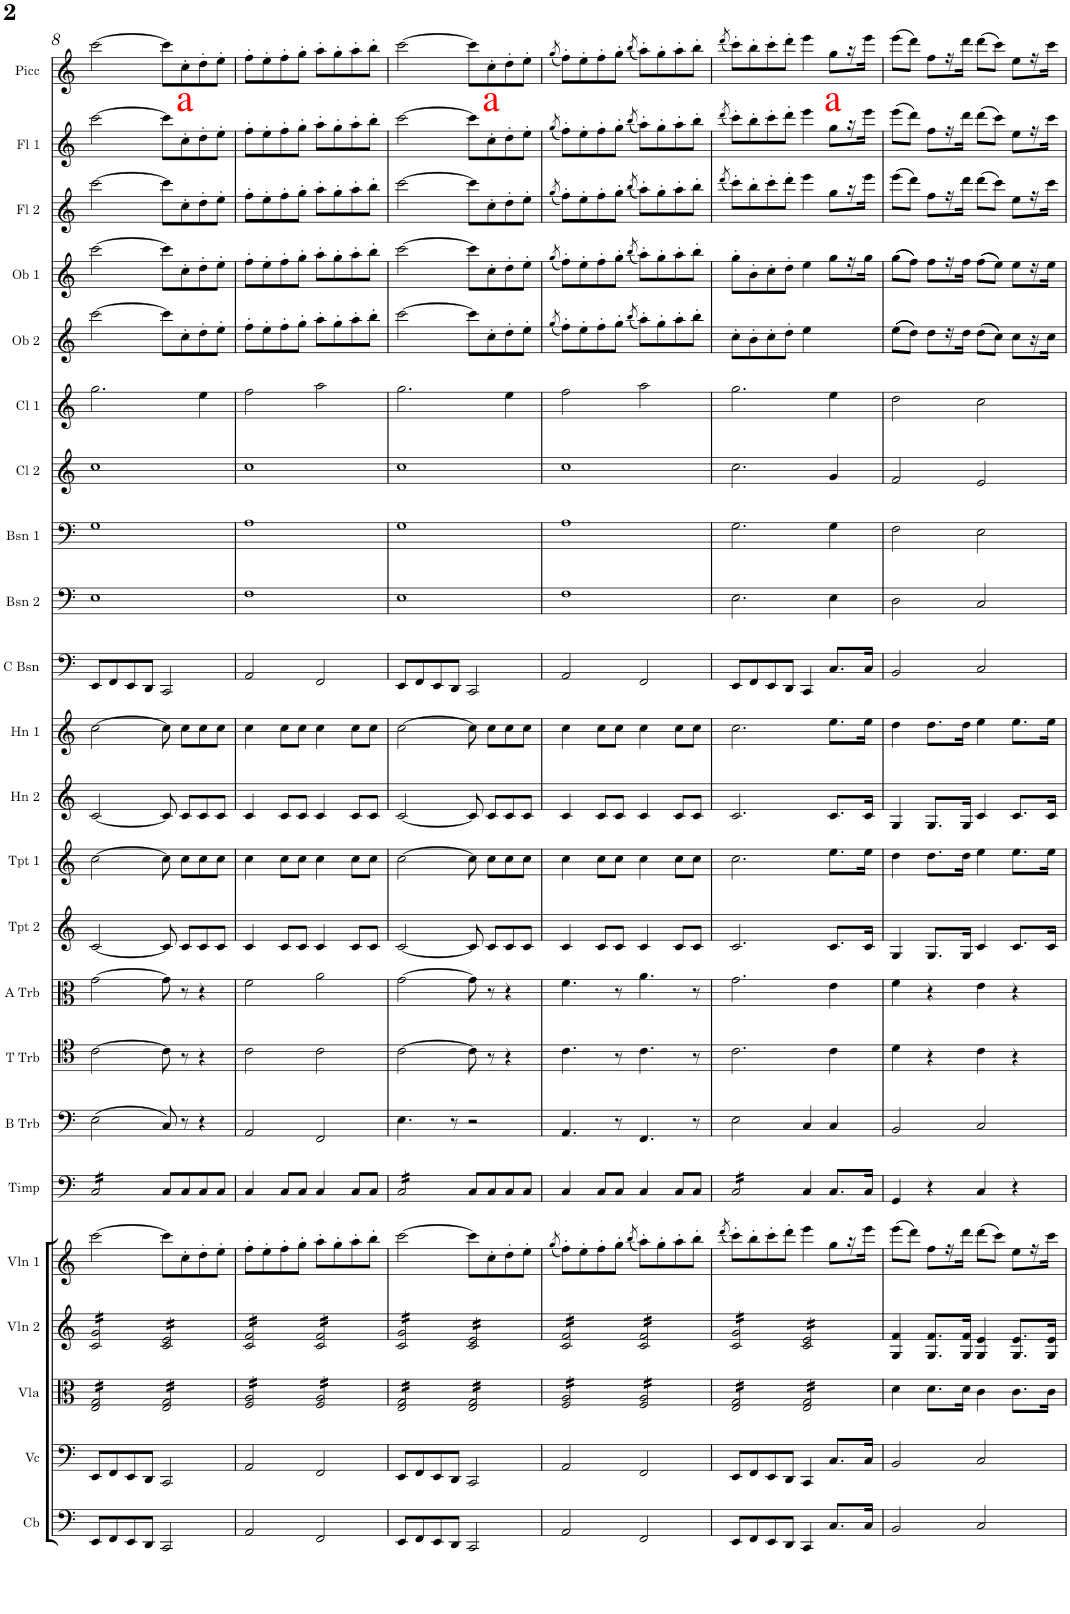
**kern	**kern	**kern	**kern	**kern	**kern	**kern	**kern	**kern	**kern	**kern	**kern	**kern	**kern	**kern	**kern	**kern	**kern	**kern	**kern	**kern	**kern	**kern	**text
*part23	*part22	*part21	*part20	*part19	*part18	*part17	*part16	*part15	*part14	*part13	*part12	*part11	*part10	*part9	*part8	*part7	*part6	*part5	*part4	*part3	*part2	*part1	*part1
*staff23	*staff22	*staff21	*staff20	*staff19	*staff18	*staff17	*staff16	*staff15	*staff14	*staff13	*staff12	*staff11	*staff10	*staff9	*staff8	*staff7	*staff6	*staff5	*staff4	*staff3	*staff2	*staff1	*staff1
*I"Contrabass	*I"Violoncello	*I"Viola	*I"Violin 2	*I"Violin 1	*I"C, G Timpani	*I"Bass Trombone	*I"Tenor Trombone	*I"Alto Trombone	*I"C Trumpet 2	*I"C Trumpet 1	*I"C Horn 2	*I"C Horn 1	*I"Contrabassoon	*I"Bassoon 2	*I"Bassoon 1	*I"C Clarinet 2	*I"C Clarinet 1	*I"Oboe 2	*I"Oboe 1	*I"Flute 2	*I"Flute 1	*I"Piccolo	*
*I'Cb	*I'Vc	*I'Vla	*I'Vln 2	*I'Vln 1	*I'Timp	*I'B Trb	*I'T Trb	*I'A Trb	*I'Tpt 2	*I'Tpt 1	*I'Hn 2	*I'Hn 1	*I'C Bsn	*I'Bsn 2	*I'Bsn 1	*I'Cl 2	*I'Cl 1	*I'Ob 2	*I'Ob 1	*I'Fl 2	*I'Fl 1	*I'Picc	*
!!LO:PB:g=z
*clefF4	*clefF4	*clefC3	*clefG2	*clefG2	*clefF4	*clefF4	*clefC4	*clefC3	*clefG2	*clefG2	*clefG2	*clefG2	*clefF4	*clefF4	*clefF4	*clefG2	*clefG2	*clefG2	*clefG2	*clefG2	*clefG2	*clefG2	*
*Trd7c12	*	*	*	*	*	*	*	*	*	*	*Trd7c12	*Trd7c12	*Trd7c12	*	*	*Trd1c2	*Trd1c2	*	*	*	*	*Trd-7c-12	*
*k[]	*k[]	*k[]	*k[]	*k[]	*k[]	*k[]	*k[]	*k[]	*k[]	*k[]	*k[]	*k[]	*k[]	*k[]	*k[]	*k[]	*k[]	*k[]	*k[]	*k[]	*k[]	*k[]	*
*M4/4	*M4/4	*M4/4	*M4/4	*M4/4	*M4/4	*M4/4	*M4/4	*M4/4	*M4/4	*M4/4	*M4/4	*M4/4	*M4/4	*M4/4	*M4/4	*M4/4	*M4/4	*M4/4	*M4/4	*M4/4	*M4/4	*M4/4	*
*met(c)	*met(c)	*met(c)	*met(c)	*met(c)	*met(c)	*met(c)	*met(c)	*met(c)	*met(c)	*met(c)	*met(c)	*met(c)	*met(c)	*met(c)	*met(c)	*met(c)	*met(c)	*met(c)	*met(c)	*met(c)	*met(c)	*met(c)	*
=8	=8	=8	=8	=8	=8	=8	=8	=8	=8	=8	=8	=8	=8	=8	=8	=8	=8	=8	=8	=8	=8	=8	=8
*	*	*tremolo	*	*	*	*	*	*	*	*	*	*	*	*	*	*	*	*	*	*	*	*	*
*	*	*	*tremolo	*	*	*	*	*	*	*	*	*	*	*	*	*	*	*	*	*	*	*	*
*	*	*	*	*	*tremolo	*	*	*	*	*	*	*	*	*	*	*	*	*	*	*	*	*	*
8EE/L	8EE/L	16E/ 16G/LL	16c/ 16g/LL	[2ccc\	16C/LL	(2E\	[2c\	[2g\	[2c/	[2cc\	[2c/	[2cc\	8EE/L	1E	1G	1cc	2.gg\	[2ccc\	[2ccc\	[2ccc\	[2ccc\	[2ccc\	.
.	.	16E/ 16G/	16c/ 16g/	.	16C/	.	.	.	.	.	.	.	.	.	.	.	.	.	.	.	.	.	.
8FF/	8FF/	16E/ 16G/	16c/ 16g/	.	16C/	.	.	.	.	.	.	.	8FF/	.	.	.	.	.	.	.	.	.	.
.	.	16E/ 16G/	16c/ 16g/	.	16C/	.	.	.	.	.	.	.	.	.	.	.	.	.	.	.	.	.	.
8EE/	8EE/	16E/ 16G/	16c/ 16g/	.	16C/	.	.	.	.	.	.	.	8EE/	.	.	.	.	.	.	.	.	.	.
.	.	16E/ 16G/	16c/ 16g/	.	16C/	.	.	.	.	.	.	.	.	.	.	.	.	.	.	.	.	.	.
8DD/J	8DD/J	16E/ 16G/	16c/ 16g/	.	16C/	.	.	.	.	.	.	.	8DD/J	.	.	.	.	.	.	.	.	.	.
.	.	16E/ 16G/JJ	16c/ 16g/JJ	.	16C/JJ	.	.	.	.	.	.	.	.	.	.	.	.	.	.	.	.	.	.
*	*	*	*	*	*Xtremolo	*	*	*	*	*	*	*	*	*	*	*	*	*	*	*	*	*	*
2CC/	2CC/	16E/ 16G/LL	16c/ 16e/LL	8ccc\L]	8C/L	8C/)	8c\]	8g\]	8c/]	8cc\]	8c/]	8cc\]	2CC/	.	.	.	.	8ccc\L]	8ccc\L]	8ccc\L]	8ccc\L]	8ccc\L]	.
.	.	16E/ 16G/	16c/ 16e/	.	.	.	.	.	.	.	.	.	.	.	.	.	.	.	.	.	.	.	.
!	!	!	!	!	!	!	!	!	!	!	!	!	!	!	!	!	!	!	!	!	!	!	!LO:LY:b:color=#FF0000
.	.	16E/ 16G/	16c/ 16e/	8cc'\	8C/	8r	8r	8r	8c/L	8cc\L	8c/L	8cc\L	.	.	.	.	.	8cc'\	8cc'\	8cc'\	8cc'\	8cc'\	a
.	.	16E/ 16G/	16c/ 16e/	.	.	.	.	.	.	.	.	.	.	.	.	.	.	.	.	.	.	.	.
.	.	16E/ 16G/	16c/ 16e/	8dd'\	8C/	4r	4r	4r	8c/	8cc\	8c/	8cc\	.	.	.	.	4ee\	8dd'\	8dd'\	8dd'\	8dd'\	8dd'\	.
.	.	16E/ 16G/	16c/ 16e/	.	.	.	.	.	.	.	.	.	.	.	.	.	.	.	.	.	.	.	.
.	.	16E/ 16G/	16c/ 16e/	8ee'\J	8C/J	.	.	.	8c/J	8cc\J	8c/J	8cc\J	.	.	.	.	.	8ee'\J	8ee'\J	8ee'\J	8ee'\J	8ee'\J	.
.	.	16E/ 16G/JJ	16c/ 16e/JJ	.	.	.	.	.	.	.	.	.	.	.	.	.	.	.	.	.	.	.	.
=9	=9	=9	=9	=9	=9	=9	=9	=9	=9	=9	=9	=9	=9	=9	=9	=9	=9	=9	=9	=9	=9	=9	=9
2AA/	2AA/	16F/ 16A/LL	16c/ 16f/LL	8ff'\L	4C/	2AA/	2c\	2f\	4c/	4cc\	4c/	4cc\	2AA/	1F	1A	1cc	2ff\	8ff'\L	8ff'\L	8ff'\L	8ff'\L	8ff'\L	.
.	.	16F/ 16A/	16c/ 16f/	.	.	.	.	.	.	.	.	.	.	.	.	.	.	.	.	.	.	.	.
.	.	16F/ 16A/	16c/ 16f/	8ee'\	.	.	.	.	.	.	.	.	.	.	.	.	.	8ee'\	8ee'\	8ee'\	8ee'\	8ee'\	.
.	.	16F/ 16A/	16c/ 16f/	.	.	.	.	.	.	.	.	.	.	.	.	.	.	.	.	.	.	.	.
.	.	16F/ 16A/	16c/ 16f/	8ff'\	8C/L	.	.	.	8c/L	8cc\L	8c/L	8cc\L	.	.	.	.	.	8ff'\	8ff'\	8ff'\	8ff'\	8ff'\	.
.	.	16F/ 16A/	16c/ 16f/	.	.	.	.	.	.	.	.	.	.	.	.	.	.	.	.	.	.	.	.
.	.	16F/ 16A/	16c/ 16f/	8gg'\J	8C/J	.	.	.	8c/J	8cc\J	8c/J	8cc\J	.	.	.	.	.	8gg'\J	8gg'\J	8gg'\J	8gg'\J	8gg'\J	.
.	.	16F/ 16A/JJ	16c/ 16f/JJ	.	.	.	.	.	.	.	.	.	.	.	.	.	.	.	.	.	.	.	.
2FF/	2FF/	16F/ 16A/LL	16c/ 16f/LL	8aa'\L	4C/	2FF/	2c\	2a\	4c/	4cc\	4c/	4cc\	2FF/	.	.	.	2aa\	8aa'\L	8aa'\L	8aa'\L	8aa'\L	8aa'\L	.
.	.	16F/ 16A/	16c/ 16f/	.	.	.	.	.	.	.	.	.	.	.	.	.	.	.	.	.	.	.	.
.	.	16F/ 16A/	16c/ 16f/	8gg'\	.	.	.	.	.	.	.	.	.	.	.	.	.	8gg'\	8gg'\	8gg'\	8gg'\	8gg'\	.
.	.	16F/ 16A/	16c/ 16f/	.	.	.	.	.	.	.	.	.	.	.	.	.	.	.	.	.	.	.	.
.	.	16F/ 16A/	16c/ 16f/	8aa'\	8C/L	.	.	.	8c/L	8cc\L	8c/L	8cc\L	.	.	.	.	.	8aa'\	8aa'\	8aa'\	8aa'\	8aa'\	.
.	.	16F/ 16A/	16c/ 16f/	.	.	.	.	.	.	.	.	.	.	.	.	.	.	.	.	.	.	.	.
.	.	16F/ 16A/	16c/ 16f/	8bb'\J	8C/J	.	.	.	8c/J	8cc\J	8c/J	8cc\J	.	.	.	.	.	8bb'\J	8bb'\J	8bb'\J	8bb'\J	8bb'\J	.
.	.	16F/ 16A/JJ	16c/ 16f/JJ	.	.	.	.	.	.	.	.	.	.	.	.	.	.	.	.	.	.	.	.
=10	=10	=10	=10	=10	=10	=10	=10	=10	=10	=10	=10	=10	=10	=10	=10	=10	=10	=10	=10	=10	=10	=10	=10
*	*	*	*	*	*tremolo	*	*	*	*	*	*	*	*	*	*	*	*	*	*	*	*	*	*
8EE/L	8EE/L	16E/ 16G/LL	16c/ 16g/LL	[2ccc\	16C/LL	4.E\	[2c\	[2g\	[2c/	[2cc\	[2c/	[2cc\	8EE/L	1E	1G	1cc	2.gg\	[2ccc\	[2ccc\	[2ccc\	[2ccc\	[2ccc\	.
.	.	16E/ 16G/	16c/ 16g/	.	16C/	.	.	.	.	.	.	.	.	.	.	.	.	.	.	.	.	.	.
8FF/	8FF/	16E/ 16G/	16c/ 16g/	.	16C/	.	.	.	.	.	.	.	8FF/	.	.	.	.	.	.	.	.	.	.
.	.	16E/ 16G/	16c/ 16g/	.	16C/	.	.	.	.	.	.	.	.	.	.	.	.	.	.	.	.	.	.
8EE/	8EE/	16E/ 16G/	16c/ 16g/	.	16C/	.	.	.	.	.	.	.	8EE/	.	.	.	.	.	.	.	.	.	.
.	.	16E/ 16G/	16c/ 16g/	.	16C/	.	.	.	.	.	.	.	.	.	.	.	.	.	.	.	.	.	.
8DD/J	8DD/J	16E/ 16G/	16c/ 16g/	.	16C/	8r	.	.	.	.	.	.	8DD/J	.	.	.	.	.	.	.	.	.	.
.	.	16E/ 16G/JJ	16c/ 16g/JJ	.	16C/JJ	.	.	.	.	.	.	.	.	.	.	.	.	.	.	.	.	.	.
*	*	*	*	*	*Xtremolo	*	*	*	*	*	*	*	*	*	*	*	*	*	*	*	*	*	*
2CC/	2CC/	16E/ 16G/LL	16c/ 16e/LL	8ccc\L]	8C/L	2r	8c\]	8g\]	8c/]	8cc\]	8c/]	8cc\]	2CC/	.	.	.	.	8ccc\L]	8ccc\L]	8ccc\L]	8ccc\L]	8ccc\L]	.
.	.	16E/ 16G/	16c/ 16e/	.	.	.	.	.	.	.	.	.	.	.	.	.	.	.	.	.	.	.	.
!	!	!	!	!	!	!	!	!	!	!	!	!	!	!	!	!	!	!	!	!	!	!	!LO:LY:b:color=#FF0000
.	.	16E/ 16G/	16c/ 16e/	8cc'\	8C/	.	8r	8r	8c/L	8cc\L	8c/L	8cc\L	.	.	.	.	.	8cc'\	8cc'\	8cc'\	8cc'\	8cc'\	a
.	.	16E/ 16G/	16c/ 16e/	.	.	.	.	.	.	.	.	.	.	.	.	.	.	.	.	.	.	.	.
.	.	16E/ 16G/	16c/ 16e/	8dd'\	8C/	.	4r	4r	8c/	8cc\	8c/	8cc\	.	.	.	.	4ee\	8dd'\	8dd'\	8dd'\	8dd'\	8dd'\	.
.	.	16E/ 16G/	16c/ 16e/	.	.	.	.	.	.	.	.	.	.	.	.	.	.	.	.	.	.	.	.
.	.	16E/ 16G/	16c/ 16e/	8ee'\J	8C/J	.	.	.	8c/J	8cc\J	8c/J	8cc\J	.	.	.	.	.	8ee'\J	8ee'\J	8ee'\J	8ee'\J	8ee'\J	.
.	.	16E/ 16G/JJ	16c/ 16e/JJ	.	.	.	.	.	.	.	.	.	.	.	.	.	.	.	.	.	.	.	.
=11	=11	=11	=11	=11	=11	=11	=11	=11	=11	=11	=11	=11	=11	=11	=11	=11	=11	=11	=11	=11	=11	=11	=11
.	.	.	.	(8qgg/	.	.	.	.	.	.	.	.	.	.	.	.	.	(8qgg/	(8qgg/	(8qgg/	(8qgg/	(8qgg/	.
2AA/	2AA/	16F/ 16A/LL	16c/ 16f/LL	8ff'\L)	4C/	4.AA/	4.c\	4.f\	4c/	4cc\	4c/	4cc\	2AA/	1F	1A	1cc	2ff\	8ff'\L)	8ff'\L)	8ff'\L)	8ff'\L)	8ff'\L)	.
.	.	16F/ 16A/	16c/ 16f/	.	.	.	.	.	.	.	.	.	.	.	.	.	.	.	.	.	.	.	.
.	.	16F/ 16A/	16c/ 16f/	8ee'\	.	.	.	.	.	.	.	.	.	.	.	.	.	8ee'\	8ee'\	8ee'\	8ee'\	8ee'\	.
.	.	16F/ 16A/	16c/ 16f/	.	.	.	.	.	.	.	.	.	.	.	.	.	.	.	.	.	.	.	.
.	.	16F/ 16A/	16c/ 16f/	8ff'\	8C/L	.	.	.	8c/L	8cc\L	8c/L	8cc\L	.	.	.	.	.	8ff'\	8ff'\	8ff'\	8ff'\	8ff'\	.
.	.	16F/ 16A/	16c/ 16f/	.	.	.	.	.	.	.	.	.	.	.	.	.	.	.	.	.	.	.	.
.	.	16F/ 16A/	16c/ 16f/	8gg'\J	8C/J	8r	8r	8r	8c/J	8cc\J	8c/J	8cc\J	.	.	.	.	.	8gg'\J	8gg'\J	8gg'\J	8gg'\J	8gg'\J	.
.	.	16F/ 16A/JJ	16c/ 16f/JJ	.	.	.	.	.	.	.	.	.	.	.	.	.	.	.	.	.	.	.	.
.	.	.	.	(8qbb/	.	.	.	.	.	.	.	.	.	.	.	.	.	(8qbb/	(8qbb/	(8qbb/	(8qbb/	(8qbb/	.
2FF/	2FF/	16F/ 16A/LL	16c/ 16f/LL	8aa'\L)	4C/	4.FF/	4.c\	4.a\	4c/	4cc\	4c/	4cc\	2FF/	.	.	.	2aa\	8aa'\L)	8aa'\L)	8aa'\L)	8aa'\L)	8aa'\L)	.
.	.	16F/ 16A/	16c/ 16f/	.	.	.	.	.	.	.	.	.	.	.	.	.	.	.	.	.	.	.	.
.	.	16F/ 16A/	16c/ 16f/	8gg'\	.	.	.	.	.	.	.	.	.	.	.	.	.	8gg'\	8gg'\	8gg'\	8gg'\	8gg'\	.
.	.	16F/ 16A/	16c/ 16f/	.	.	.	.	.	.	.	.	.	.	.	.	.	.	.	.	.	.	.	.
.	.	16F/ 16A/	16c/ 16f/	8aa'\	8C/L	.	.	.	8c/L	8cc\L	8c/L	8cc\L	.	.	.	.	.	8aa'\	8aa'\	8aa'\	8aa'\	8aa'\	.
.	.	16F/ 16A/	16c/ 16f/	.	.	.	.	.	.	.	.	.	.	.	.	.	.	.	.	.	.	.	.
.	.	16F/ 16A/	16c/ 16f/	8bb'\J	8C/J	8r	8r	8r	8c/J	8cc\J	8c/J	8cc\J	.	.	.	.	.	8bb'\J	8bb'\J	8bb'\J	8bb'\J	8bb'\J	.
.	.	16F/ 16A/JJ	16c/ 16f/JJ	.	.	.	.	.	.	.	.	.	.	.	.	.	.	.	.	.	.	.	.
=12	=12	=12	=12	=12	=12	=12	=12	=12	=12	=12	=12	=12	=12	=12	=12	=12	=12	=12	=12	=12	=12	=12	=12
.	.	.	.	(8qddd/	.	.	.	.	.	.	.	.	.	.	.	.	.	.	.	(8qddd/	(8qddd/	(8qddd/	.
*	*	*	*	*	*tremolo	*	*	*	*	*	*	*	*	*	*	*	*	*	*	*	*	*	*
8EE/L	8EE/L	16E/ 16G/LL	16c/ 16g/LL	8ccc'\L)	16C/LL	2E\	2.c\	2.g\	2.c/	2.cc\	2.c/	2.cc\	8EE/L	2.E\	2.G\	2.cc\	2.gg\	8cc'\L	8gg'\L	8ccc'\L)	8ccc'\L)	8ccc'\L)	.
.	.	16E/ 16G/	16c/ 16g/	.	16C/	.	.	.	.	.	.	.	.	.	.	.	.	.	.	.	.	.	.
8FF/	8FF/	16E/ 16G/	16c/ 16g/	8bb'\	16C/	.	.	.	.	.	.	.	8FF/	.	.	.	.	8b'\	8b'\	8bb'\	8bb'\	8bb'\	.
.	.	16E/ 16G/	16c/ 16g/	.	16C/	.	.	.	.	.	.	.	.	.	.	.	.	.	.	.	.	.	.
8EE/	8EE/	16E/ 16G/	16c/ 16g/	8ccc'\	16C/	.	.	.	.	.	.	.	8EE/	.	.	.	.	8cc'\	8cc'\	8ccc'\	8ccc'\	8ccc'\	.
.	.	16E/ 16G/	16c/ 16g/	.	16C/	.	.	.	.	.	.	.	.	.	.	.	.	.	.	.	.	.	.
8DD/J	8DD/J	16E/ 16G/	16c/ 16g/	8ddd'\J	16C/	.	.	.	.	.	.	.	8DD/J	.	.	.	.	8dd'\J	8dd'\J	8ddd'\J	8ddd'\J	8ddd'\J	.
.	.	16E/ 16G/JJ	16c/ 16g/JJ	.	16C/JJ	.	.	.	.	.	.	.	.	.	.	.	.	.	.	.	.	.	.
*	*	*	*	*	*Xtremolo	*	*	*	*	*	*	*	*	*	*	*	*	*	*	*	*	*	*
4CC/	4CC/	16E/ 16G/LL	16c/ 16e/LL	4eee\	4C/	4C/	.	.	.	.	.	.	4CC/	.	.	.	.	4ee\	4ee\	4eee\	4eee\	4eee\	.
.	.	16E/ 16G/	16c/ 16e/	.	.	.	.	.	.	.	.	.	.	.	.	.	.	.	.	.	.	.	.
.	.	16E/ 16G/	16c/ 16e/	.	.	.	.	.	.	.	.	.	.	.	.	.	.	.	.	.	.	.	.
.	.	16E/ 16G/	16c/ 16e/	.	.	.	.	.	.	.	.	.	.	.	.	.	.	.	.	.	.	.	.
!	!	!	!	!	!	!	!	!	!	!	!	!	!	!	!	!	!	!	!	!	!	!	!LO:LY:b:color=#FF0000
8.C/L	8.C/L	16E/ 16G/	16c/ 16e/	8gg\L	8.C/L	4C/	4c\	4e\	8.c/L	8.ee\L	8.c/L	8.ee\L	8.C/L	4E\	4G\	4g/	4ee\	4ryy	8gg\L	8gg\L	8gg\L	8gg\L	a
.	.	16E/ 16G/	16c/ 16e/	.	.	.	.	.	.	.	.	.	.	.	.	.	.	.	.	.	.	.	.
.	.	16E/ 16G/	16c/ 16e/	16r	.	.	.	.	.	.	.	.	.	.	.	.	.	.	16r	16r	16r	16r	.
16C/Jk	16C/Jk	16E/ 16G/JJ	16c/ 16e/JJ	16eee\JJ	16C/Jk	.	.	.	16c/Jk	16ee\Jk	16c/Jk	16ee\Jk	16C/Jk	.	.	.	.	.	16gg\JJ	16eee\JJ	16eee\JJ	16eee\JJ	.
*	*	*	*Xtremolo	*	*	*	*	*	*	*	*	*	*	*	*	*	*	*	*	*	*	*	*
*	*	*Xtremolo	*	*	*	*	*	*	*	*	*	*	*	*	*	*	*	*	*	*	*	*	*
=13	=13	=13	=13	=13	=13	=13	=13	=13	=13	=13	=13	=13	=13	=13	=13	=13	=13	=13	=13	=13	=13	=13	=13
2BB/	2BB/	4d\	4G/ 4f/	(8eee\L	4GG/	2BB/	4d\	4f\	4G/	4dd\	4G/	4dd\	2BB/	2D\	2F\	2f/	2dd\	((8ee\L	((8gg\L	(8eee\L	(8eee\L	(8eee\L	.
.	.	.	.	8ddd\J)	.	.	.	.	.	.	.	.	.	.	.	.	.	8dd\J))	8ff\J))	8ddd\J)	8ddd\J)	8ddd\J)	.
.	.	8.d\L	8.G/ 8.f/L	8ff\L	4r	.	4r	4r	8.G/L	8.dd\L	8.G/L	8.dd\L	.	.	.	.	.	8dd\L	8ff\L	8ff\L	8ff\L	8ff\L	.
.	.	.	.	16r	.	.	.	.	.	.	.	.	.	.	.	.	.	16r	16r	16r	16r	16r	.
.	.	16d\Jk	16G/ 16f/Jk	16ddd\JJ	.	.	.	.	16G/Jk	16dd\Jk	16G/Jk	16dd\Jk	.	.	.	.	.	16dd\JJ	16ff\JJ	16ddd\JJ	16ddd\JJ	16ddd\JJ	.
2C/	2C/	4c\	4G/ 4e/	(8ddd\L	4C/	2C/	4c\	4e\	4c/	4ee\	4c/	4ee\	2C/	2C/	2E\	2e/	2cc\	((8dd\L	((8ff\L	(8ddd\L	(8ddd\L	(8ddd\L	.
.	.	.	.	8ccc\J)	.	.	.	.	.	.	.	.	.	.	.	.	.	8cc\J))	8ee\J))	8ccc\J)	8ccc\J)	8ccc\J)	.
.	.	8.c\L	8.G/ 8.e/L	8ee\L	4r	.	4r	4r	8.c/L	8.ee\L	8.c/L	8.ee\L	.	.	.	.	.	8cc\L	8ee\L	8ee\L	8ee\L	8ee\L	.
.	.	.	.	16r	.	.	.	.	.	.	.	.	.	.	.	.	.	16r	16r	16r	16r	16r	.
.	.	16c\Jk	16G/ 16e/Jk	16ccc\JJ	.	.	.	.	16c/Jk	16ee\Jk	16c/Jk	16ee\Jk	.	.	.	.	.	16cc\JJ	16ee\JJ	16ccc\JJ	16ccc\JJ	16ccc\JJ	.
=	=	=	=	=	=	=	=	=	=	=	=	=	=	=	=	=	=	=	=	=	=	=	=
*-	*-	*-	*-	*-	*-	*-	*-	*-	*-	*-	*-	*-	*-	*-	*-	*-	*-	*-	*-	*-	*-	*-	*-
